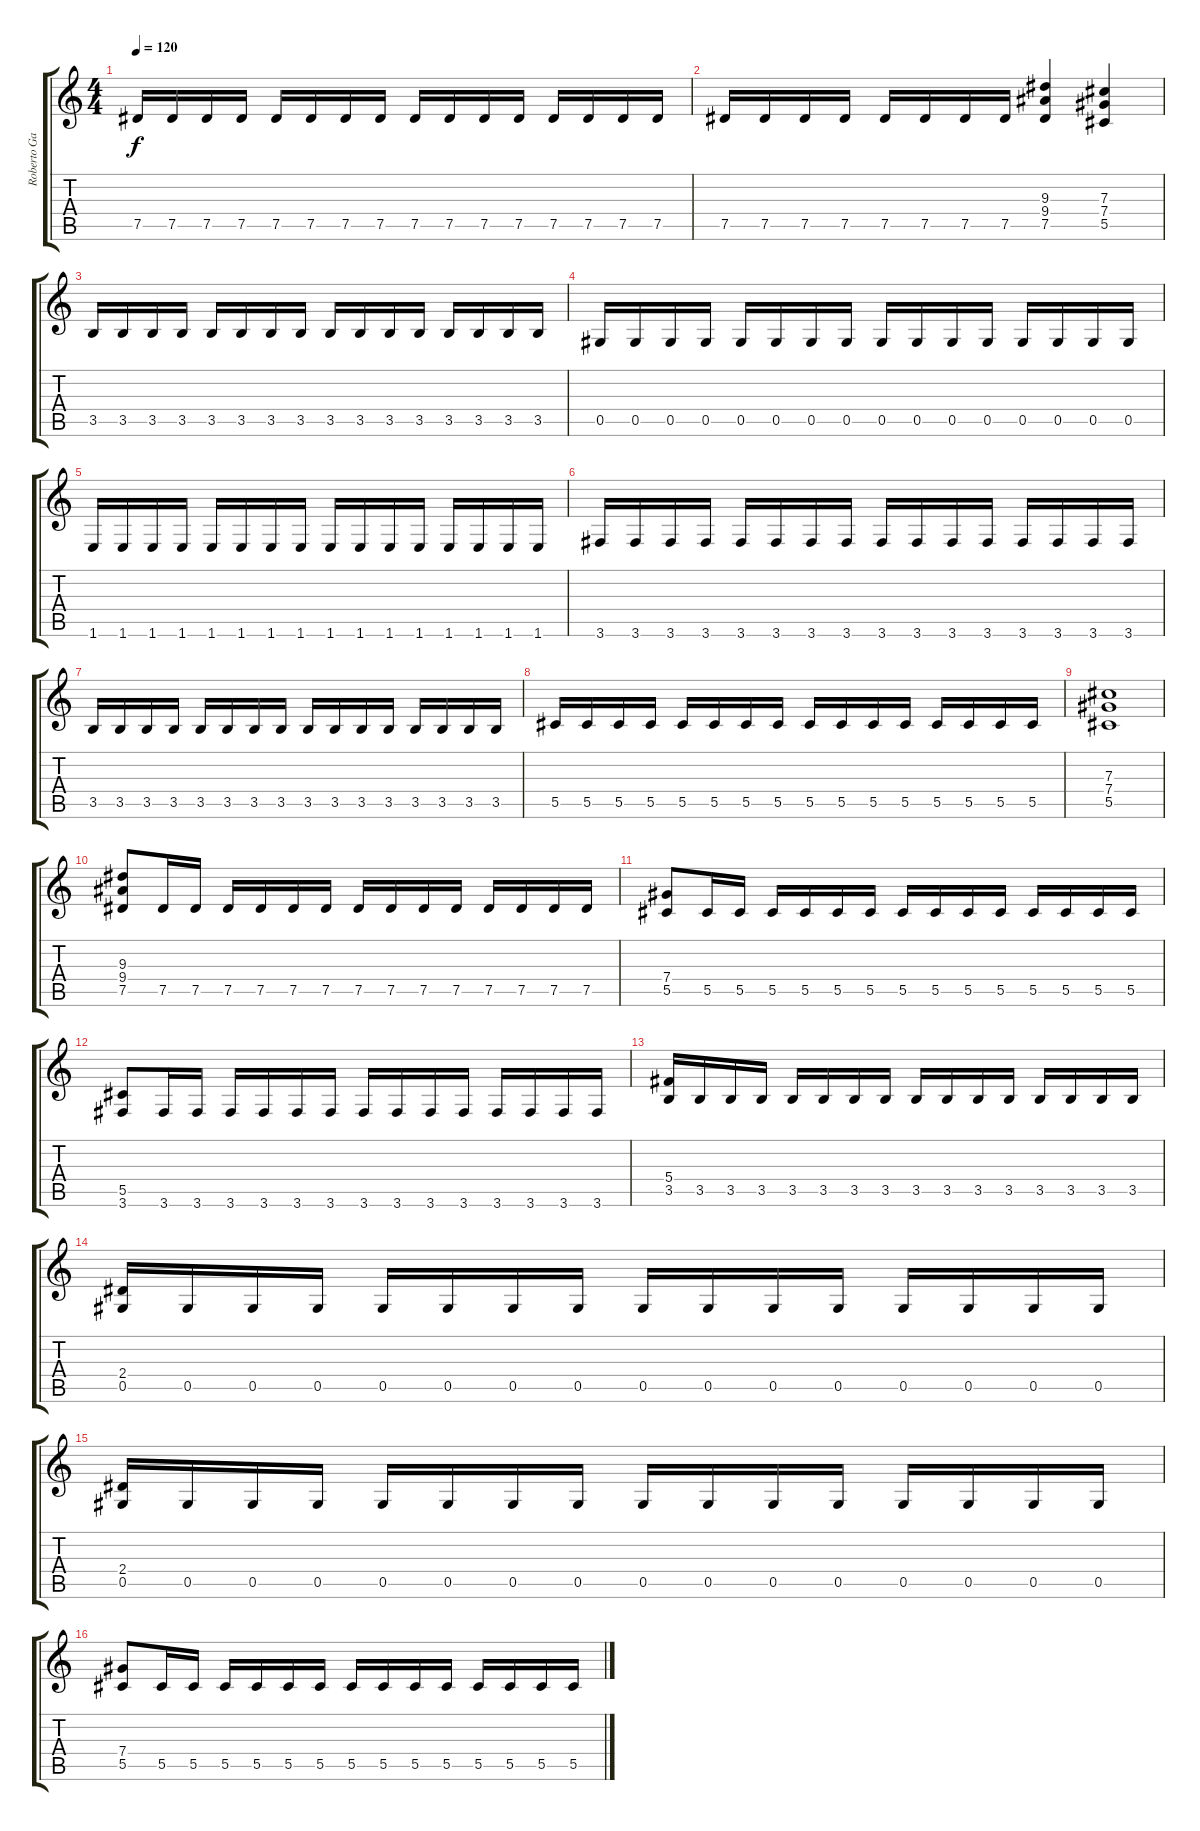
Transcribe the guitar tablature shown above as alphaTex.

\track ("Roberto García" "Roberto Ga") {instrument distortionguitar}
\staff {score tabs}
\tuning (Eb4 Bb3 Gb3 Db3 Ab2 Eb2) {hide}
\ts (4 4)
\tempo 120
\clef g2
\ks c
7.5.16{dy f} 7.5.16 7.5.16 7.5.16 7.5.16 7.5.16 7.5.16 7.5.16 7.5.16 7.5.16 7.5.16 7.5.16 7.5.16 7.5.16 7.5.16 7.5.16 |
7.5.16 7.5.16 7.5.16 7.5.16 7.5.16 7.5.16 7.5.16 7.5.16 (9.3 9.4 7.5).4 (7.3 7.4 5.5).4 |
3.5.16 3.5.16 3.5.16 3.5.16 3.5.16 3.5.16 3.5.16 3.5.16 3.5.16 3.5.16 3.5.16 3.5.16 3.5.16 3.5.16 3.5.16 3.5.16 |
0.5.16 0.5.16 0.5.16 0.5.16 0.5.16 0.5.16 0.5.16 0.5.16 0.5.16 0.5.16 0.5.16 0.5.16 0.5.16 0.5.16 0.5.16 0.5.16 |
1.6.16 1.6.16 1.6.16 1.6.16 1.6.16 1.6.16 1.6.16 1.6.16 1.6.16 1.6.16 1.6.16 1.6.16 1.6.16 1.6.16 1.6.16 1.6.16 |
3.6.16 3.6.16 3.6.16 3.6.16 3.6.16 3.6.16 3.6.16 3.6.16 3.6.16 3.6.16 3.6.16 3.6.16 3.6.16 3.6.16 3.6.16 3.6.16 |
3.5.16 3.5.16 3.5.16 3.5.16 3.5.16 3.5.16 3.5.16 3.5.16 3.5.16 3.5.16 3.5.16 3.5.16 3.5.16 3.5.16 3.5.16 3.5.16 |
5.5.16 5.5.16 5.5.16 5.5.16 5.5.16 5.5.16 5.5.16 5.5.16 5.5.16 5.5.16 5.5.16 5.5.16 5.5.16 5.5.16 5.5.16 5.5.16 |
(7.3 7.4 5.5).1 |
(9.3 9.4 7.5).8 7.5.16 7.5.16 7.5.16 7.5.16 7.5.16 7.5.16 7.5.16 7.5.16 7.5.16 7.5.16 7.5.16 7.5.16 7.5.16 7.5.16 |
(7.4 5.5).8 5.5.16 5.5.16 5.5.16 5.5.16 5.5.16 5.5.16 5.5.16 5.5.16 5.5.16 5.5.16 5.5.16 5.5.16 5.5.16 5.5.16 |
(5.5 3.6).8 3.6.16 3.6.16 3.6.16 3.6.16 3.6.16 3.6.16 3.6.16 3.6.16 3.6.16 3.6.16 3.6.16 3.6.16 3.6.16 3.6.16 |
(5.4 3.5).16 3.5.16 3.5.16 3.5.16 3.5.16 3.5.16 3.5.16 3.5.16 3.5.16 3.5.16 3.5.16 3.5.16 3.5.16 3.5.16 3.5.16 3.5.16 |
(2.4 0.5).16 0.5.16 0.5.16 0.5.16 0.5.16 0.5.16 0.5.16 0.5.16 0.5.16 0.5.16 0.5.16 0.5.16 0.5.16 0.5.16 0.5.16 0.5.16 |
(2.4 0.5).16 0.5.16 0.5.16 0.5.16 0.5.16 0.5.16 0.5.16 0.5.16 0.5.16 0.5.16 0.5.16 0.5.16 0.5.16 0.5.16 0.5.16 0.5.16 |
(7.4 5.5).8 5.5.16 5.5.16 5.5.16 5.5.16 5.5.16 5.5.16 5.5.16 5.5.16 5.5.16 5.5.16 5.5.16 5.5.16 5.5.16 5.5.16
